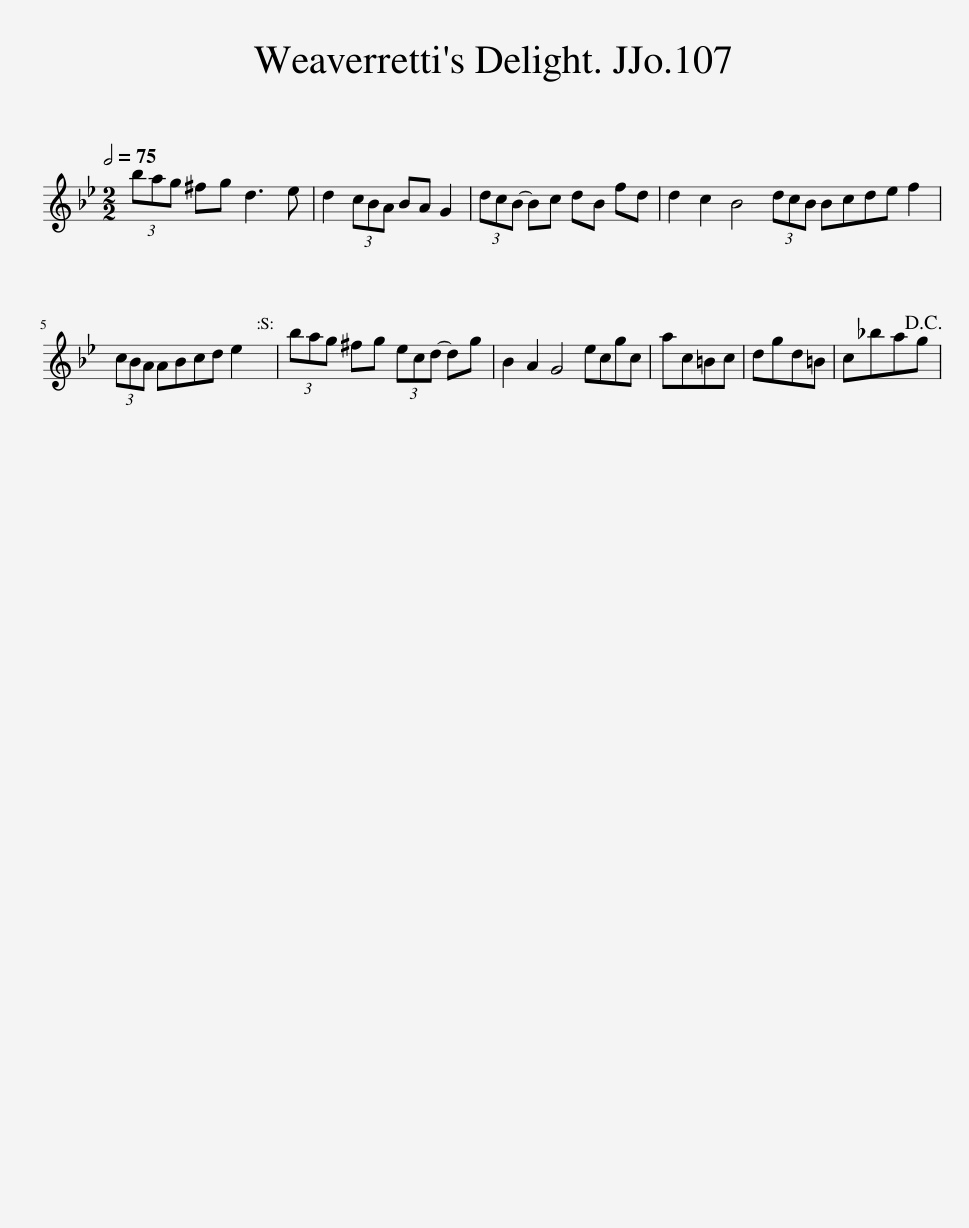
X:1
L:1/8
Q:1/2=75
M:2/2
I:linebreak $
K:Gmin
V:1 treble
V:1
 (3bag ^fg d3 e | d2 (3cBA BA G2 | (3dcB- Bc dB fd | d2 c2 B4 (3dcB Bcde f2 |$ (3cBA ABcd e2 | %5
 (3bag ^fg (3ecd- dg | B2 A2 G4 ecgc | ac=Bc | dgd=B | c_bag!D.C.! | %10
